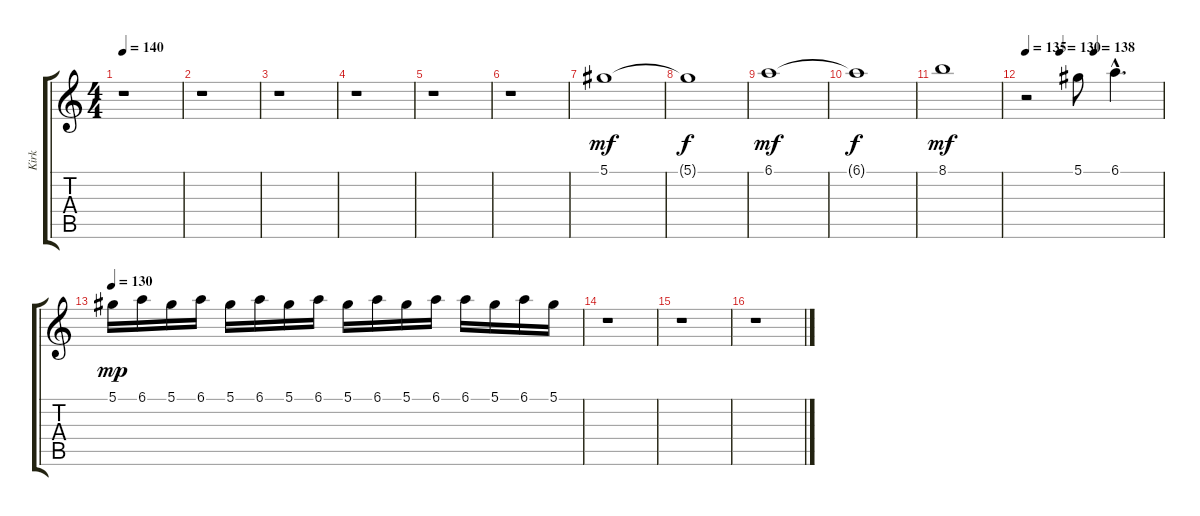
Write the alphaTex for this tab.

\track ("Kirk " "Kirk ") {instrument distortionguitar}
\staff {score tabs}
\tuning (Eb4 Bb3 Gb3 Db3 Ab2 Eb2) {hide}
\ts (4 4)
\tempo 140
\clef g2
\ks c
r.1{dy f} |
r.1 |
r.1 |
r.1 |
r.1 |
r.1 |
5.1.1{dy mf} |
5.1{t}.1{dy f} |
6.1.1{dy mf} |
6.1{t}.1{dy f} |
8.1.1{dy mf} |
\tempo 135
\tempo (130 0.25)
\tempo (138 0.5)
r.2 5.1.8 6.1{hac}.4{d} |
\tempo 130
5.1.16{dy mp} 6.1.16 5.1.16 6.1.16 5.1.16 6.1.16 5.1.16 6.1.16 5.1.16 6.1.16 5.1.16 6.1.16 6.1.16 5.1.16 6.1.16 5.1.16 |
r.1 |
r.1 |
r.1
